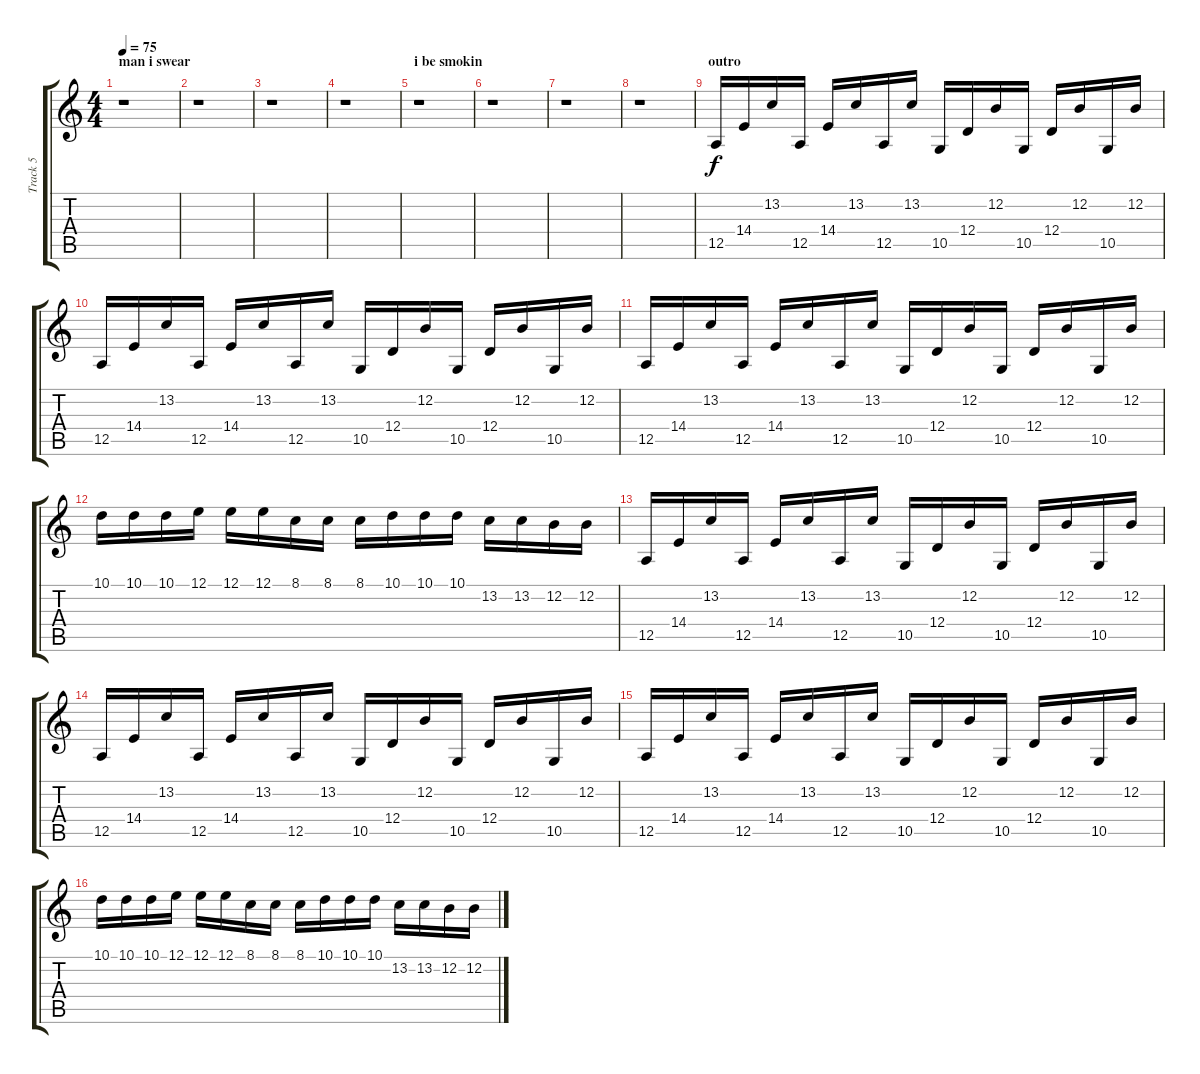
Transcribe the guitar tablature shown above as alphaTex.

\track ("Track 5" "Track 5") {instrument musicbox}
\staff {score tabs}
\tuning (E4 B3 G3 D3 A2 E2) {hide}
\ts (4 4)
\section ("" "man i swear")
\tempo 75
\clef g2
\ks c
r.1{dy p} |
r.1 |
r.1 |
r.1 |
\section ("" "i be smokin")
r.1 |
r.1 |
r.1 |
r.1 |
\section ("" "outro")
12.5.16{dy f} 14.4.16 13.2.16 12.5.16 14.4.16 13.2.16 12.5.16 13.2.16 10.5.16 12.4.16 12.2.16 10.5.16 12.4.16 12.2.16 10.5.16 12.2.16 |
12.5.16 14.4.16 13.2.16 12.5.16 14.4.16 13.2.16 12.5.16 13.2.16 10.5.16 12.4.16 12.2.16 10.5.16 12.4.16 12.2.16 10.5.16 12.2.16 |
12.5.16 14.4.16 13.2.16 12.5.16 14.4.16 13.2.16 12.5.16 13.2.16 10.5.16 12.4.16 12.2.16 10.5.16 12.4.16 12.2.16 10.5.16 12.2.16 |
10.1.16 10.1.16 10.1.16 12.1.16 12.1.16 12.1.16 8.1.16 8.1.16 8.1.16 10.1.16 10.1.16 10.1.16 13.2.16 13.2.16 12.2.16 12.2.16 |
12.5.16 14.4.16 13.2.16 12.5.16 14.4.16 13.2.16 12.5.16 13.2.16 10.5.16 12.4.16 12.2.16 10.5.16 12.4.16 12.2.16 10.5.16 12.2.16 |
12.5.16 14.4.16 13.2.16 12.5.16 14.4.16 13.2.16 12.5.16 13.2.16 10.5.16 12.4.16 12.2.16 10.5.16 12.4.16 12.2.16 10.5.16 12.2.16 |
12.5.16 14.4.16 13.2.16 12.5.16 14.4.16 13.2.16 12.5.16 13.2.16 10.5.16 12.4.16 12.2.16 10.5.16 12.4.16 12.2.16 10.5.16 12.2.16 |
10.1.16 10.1.16 10.1.16 12.1.16 12.1.16 12.1.16 8.1.16 8.1.16 8.1.16 10.1.16 10.1.16 10.1.16 13.2.16 13.2.16 12.2.16 12.2.16
